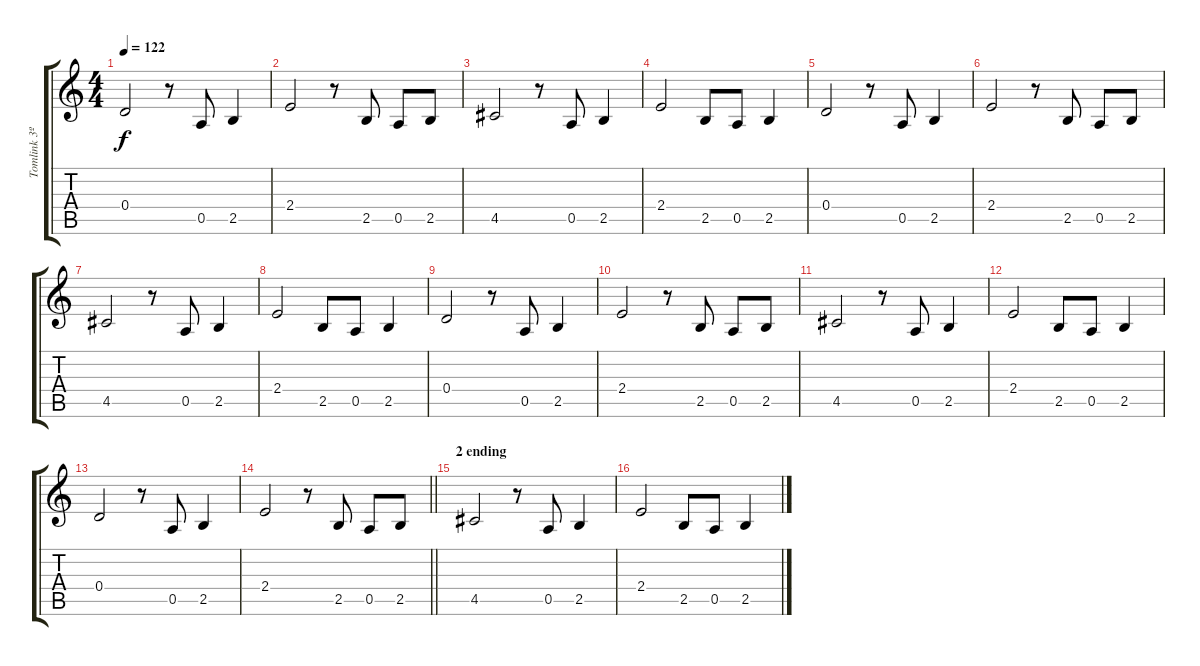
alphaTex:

\track ("Tomlink 3º" "Tomlink 3º") {instrument overdrivenguitar}
\staff {score tabs}
\tuning (E4 B3 G3 D3 A2 E2) {hide}
\ts (4 4)
\tempo 122
\clef g2
\ks c
0.4.2{dy f} r.8 0.5.8 2.5.4 |
2.4.2 r.8 2.5.8 0.5.8 2.5.8 |
4.5.2 r.8 0.5.8 2.5.4 |
2.4.2 2.5.8 0.5.8 2.5.4 |
0.4.2 r.8 0.5.8 2.5.4 |
2.4.2 r.8 2.5.8 0.5.8 2.5.8 |
4.5.2 r.8 0.5.8 2.5.4 |
2.4.2 2.5.8 0.5.8 2.5.4 |
0.4.2 r.8 0.5.8 2.5.4 |
2.4.2 r.8 2.5.8 0.5.8 2.5.8 |
4.5.2 r.8 0.5.8 2.5.4 |
2.4.2 2.5.8 0.5.8 2.5.4 |
0.4.2 r.8 0.5.8 2.5.4 |
\barLineRight lightlight
2.4.2 r.8 2.5.8 0.5.8 2.5.8 |
\section ("" "2 ending")
4.5.2 r.8 0.5.8 2.5.4 |
2.4.2 2.5.8 0.5.8 2.5.4
